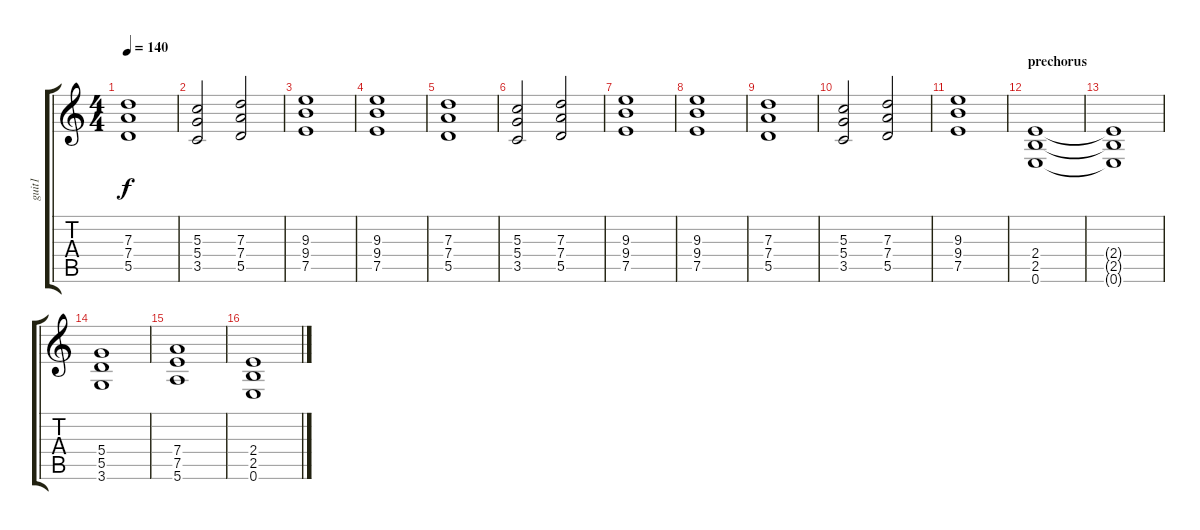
\track ("guit1" "guit1") {instrument distortionguitar}
\staff {score tabs}
\tuning (E4 B3 G3 D3 A2 E2) {hide}
\ts (4 4)
\tempo 140
\clef g2
\ks c
(7.3 7.4 5.5).1{dy f} |
(5.3 5.4 3.5).2 (7.3 7.4 5.5).2 |
(9.3 9.4 7.5).1 |
(9.3 9.4 7.5).1 |
(7.3 7.4 5.5).1 |
(5.3 5.4 3.5).2 (7.3 7.4 5.5).2 |
(9.3 9.4 7.5).1 |
(9.3 9.4 7.5).1 |
(7.3 7.4 5.5).1 |
(5.3 5.4 3.5).2 (7.3 7.4 5.5).2 |
(9.3 9.4 7.5).1 |
\section ("" "prechorus")
(2.4 2.5 0.6).1 |
(2.4{t} 2.5{t} 0.6{t}).1 |
(5.4 5.5 3.6).1 |
(7.4 7.5 5.6).1 |
(2.4 2.5 0.6).1
